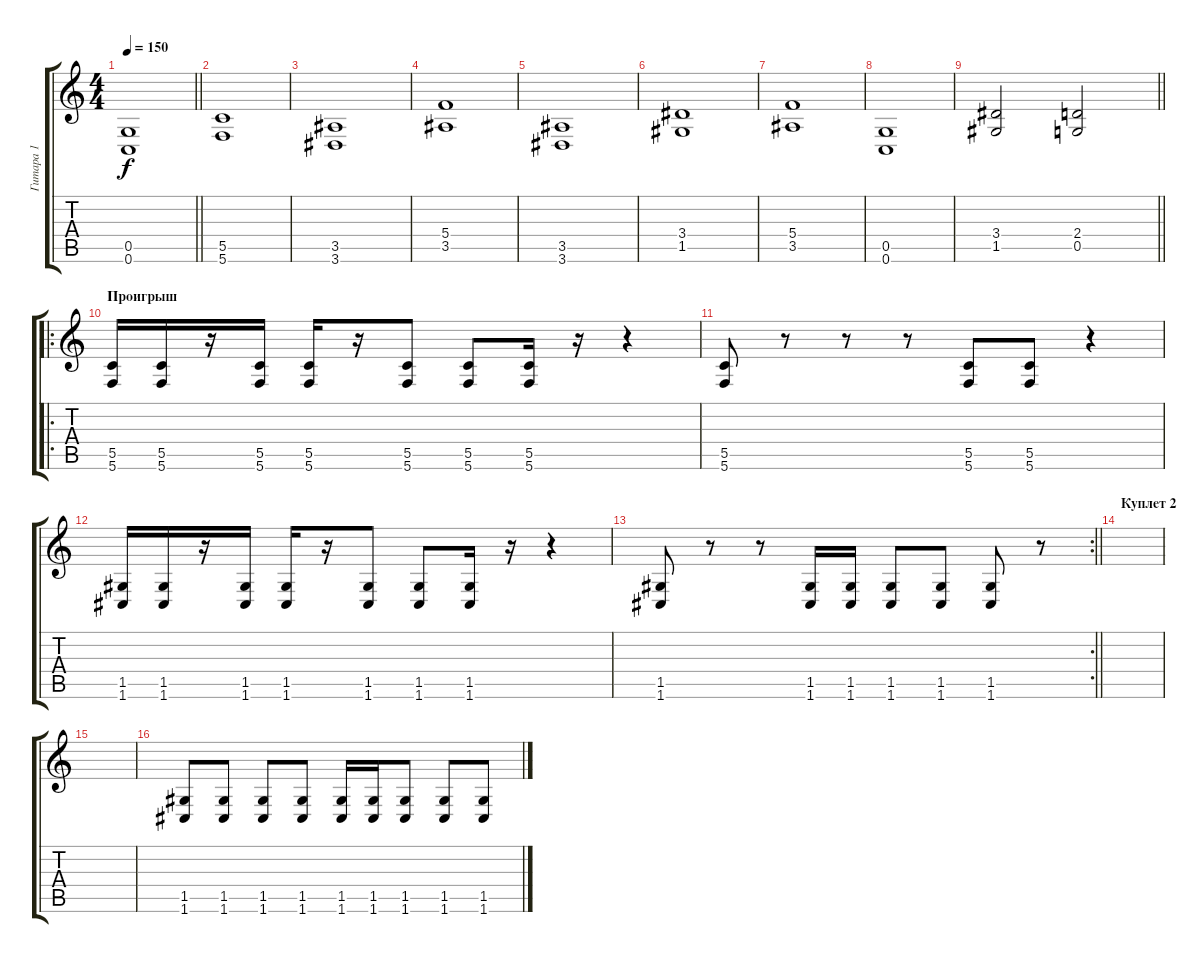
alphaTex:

\track ("Гитара 1" "Гитара 1") {instrument distortionguitar}
\staff {score tabs}
\tuning (D4 A3 F3 C3 G2 C2) {hide}
\ts (4 4)
\tempo 150
\clef g2
\barLineRight lightlight
\ks c
(0.5 0.6).1{dy f} |
\section ("" "")
(5.5 5.6).1 |
(3.5 3.6).1 |
(5.4 3.5).1 |
(3.5 3.6).1 |
(3.4 1.5).1 |
(5.4 3.5).1 |
(0.5 0.6).1 |
\barLineRight lightlight
(3.4 1.5).2 (2.4 0.5).2 |
\ro
\section ("" "Проигрыш")
(5.5 5.6).16 (5.5 5.6).16 r.16 (5.5 5.6).16 (5.5 5.6).16 r.16 (5.5 5.6).8 (5.5 5.6).8 (5.5 5.6).16 r.16 r.4 |
(5.5 5.6).8 r.8 r.8 r.8 (5.5 5.6).8 (5.5 5.6).8 r.4 |
(1.5 1.6).16 (1.5 1.6).16 r.16 (1.5 1.6).16 (1.5 1.6).16 r.16 (1.5 1.6).8 (1.5 1.6).8 (1.5 1.6).16 r.16 r.4 |
\rc 2
\barLineRight lightlight
(1.5 1.6).8 r.8 r.8 (1.5 1.6).16 (1.5 1.6).16 (1.5 1.6).8 (1.5 1.6).8 (1.5 1.6).8 r.8 |
\section ("" "Куплет 2")
|
|
(1.5 1.6).8 (1.5 1.6).8 (1.5 1.6).8 (1.5 1.6).8 (1.5 1.6).16 (1.5 1.6).16 (1.5 1.6).8 (1.5 1.6).8 (1.5 1.6).8
